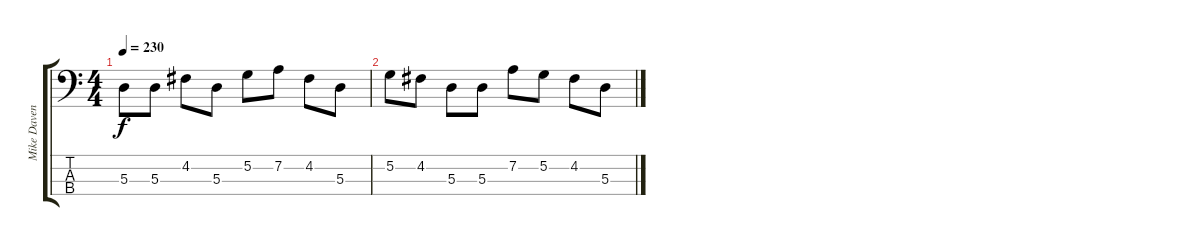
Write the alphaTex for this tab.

\track ("Mike Davenport" "Mike Daven") {instrument electricbasspick}
\staff {score tabs}
\tuning (G2 D2 A1 E1) {hide}
\ts (4 4)
\tempo 230
\clef f4
\ks c
5.3.8{dy f} 5.3.8 4.2.8 5.3.8 5.2.8 7.2.8 4.2.8 5.3.8 |
5.2.8 4.2.8 5.3.8 5.3.8 7.2.8 5.2.8 4.2.8 5.3.8
